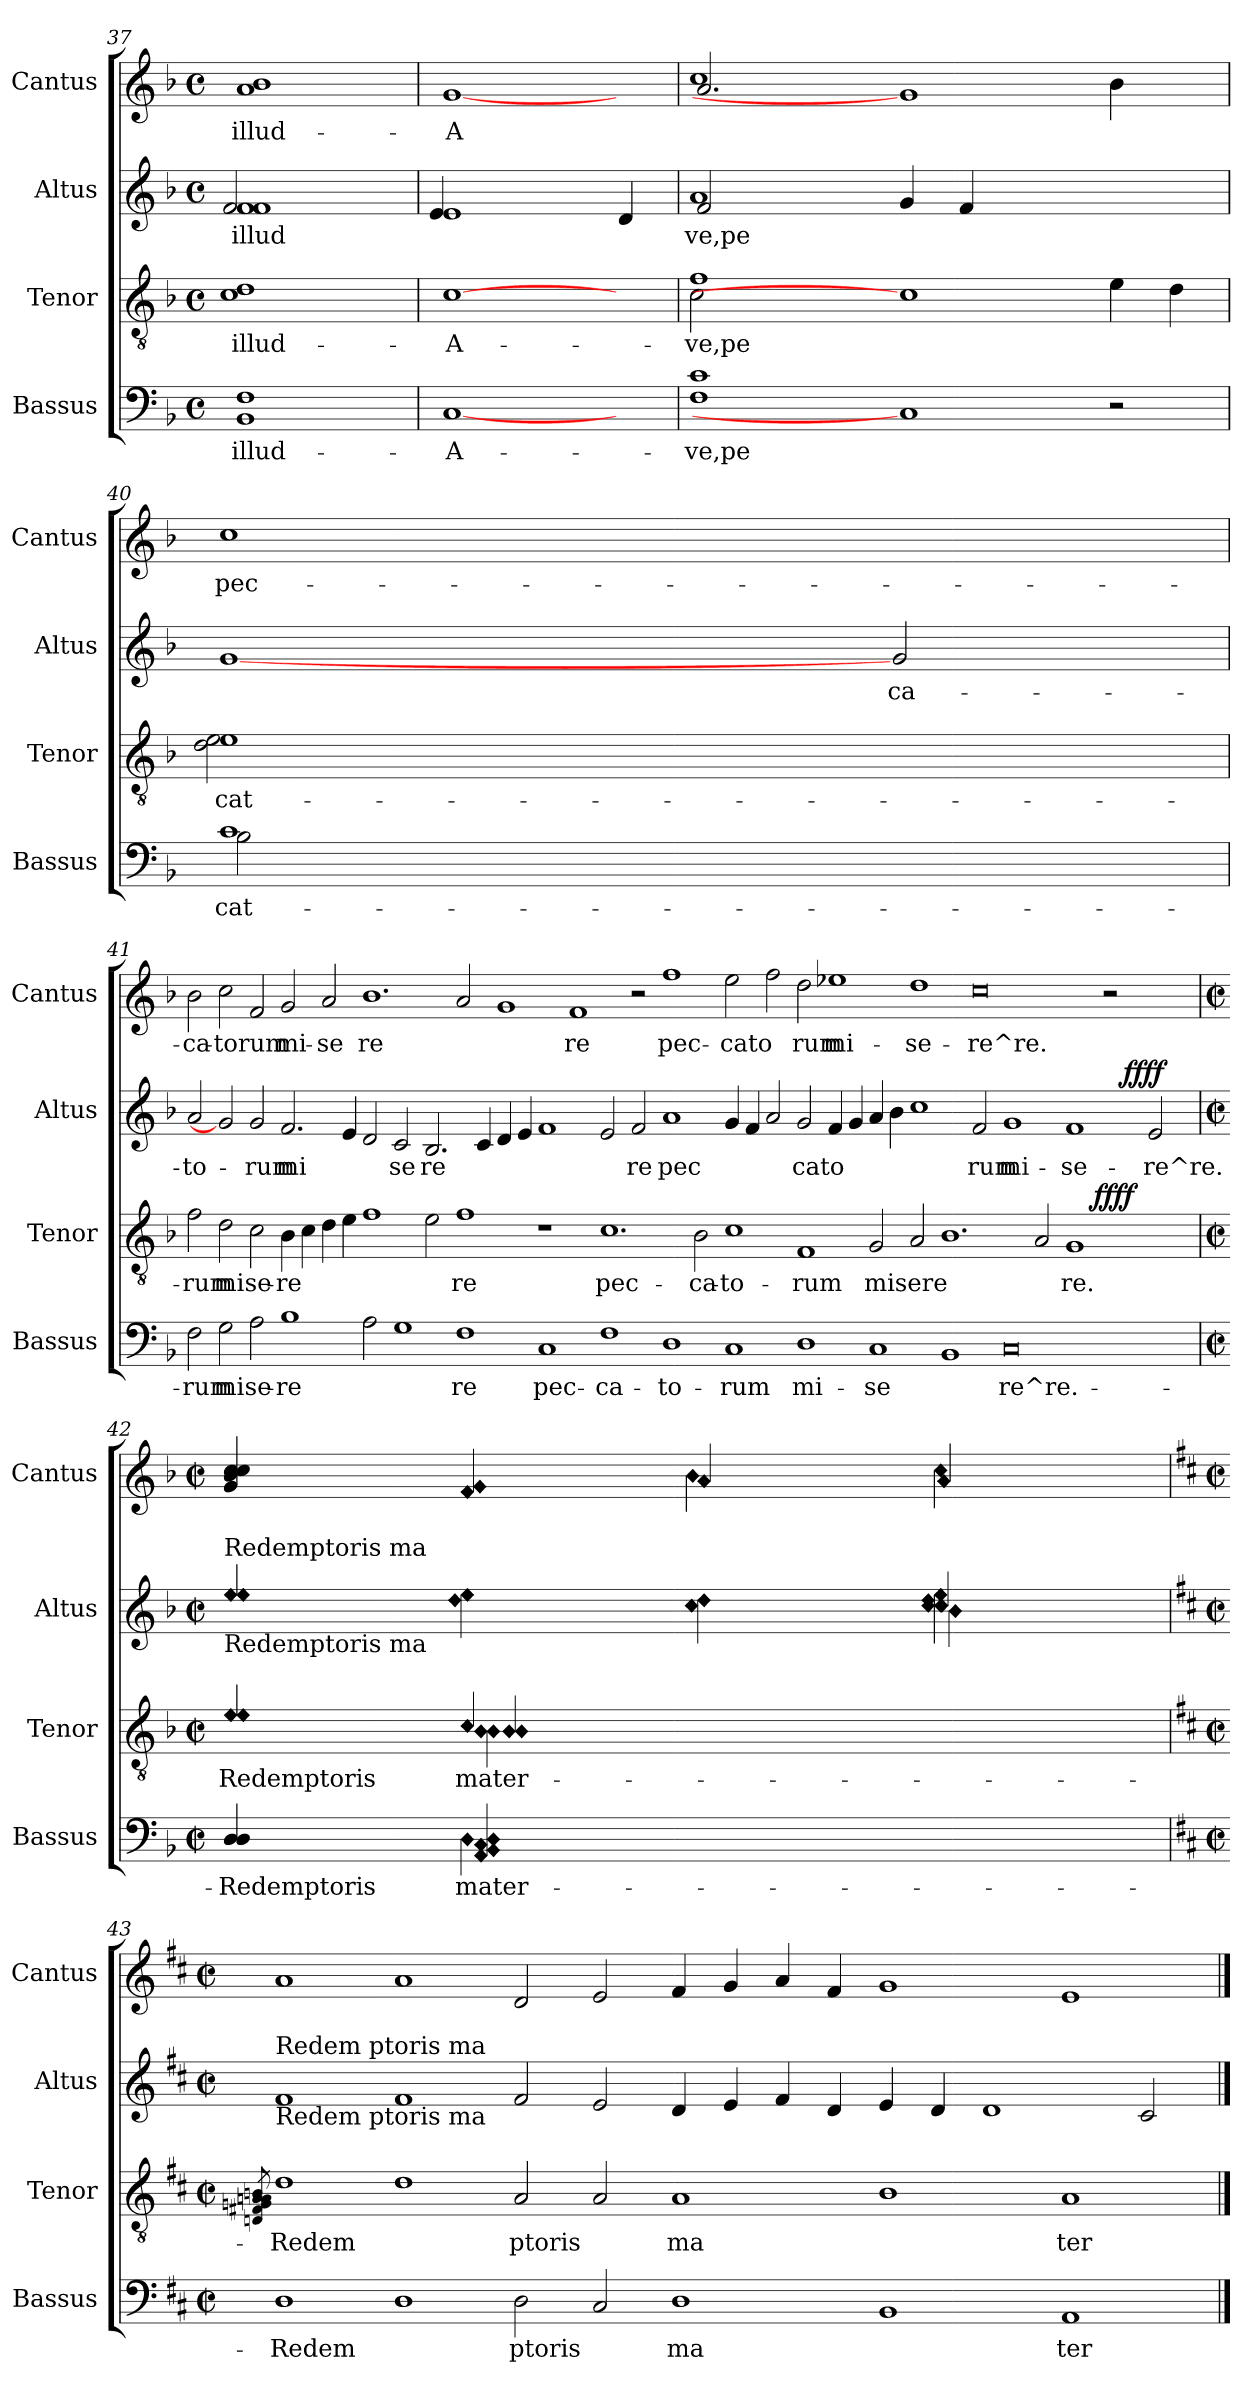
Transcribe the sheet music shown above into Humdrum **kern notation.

**kern	**text	**kern	**text	**dynam	**kern	**text	**dynam	**kern	**text
*part4	*part4	*part3	*part3	*part3	*part2	*part2	*part2	*part1	*part1
*staff4	*staff4	*staff3	*staff3	*staff3	*staff2	*staff2	*staff2	*staff1	*staff1
*I"Bassus	*	*I"Tenor	*	*	*I"Altus	*	*	*I"Cantus	*
*I'Bassus	*	*I'Tenor	*	*	*I'Altus	*	*	*I'Cantus	*
*clefF4	*	*clefGv2	*	*	*clefG2	*	*	*clefG2	*
*k[b-]	*	*k[b-]	*	*	*k[b-]	*	*	*k[b-]	*
*F:	*	*F:	*	*	*F:	*	*	*F:	*
*M4/4	*	*M4/4	*	*	*M4/4	*	*	*M4/4	*
*met(c)	*	*met(c)	*	*	*met(c)	*	*	*met(c)	*
=37	=37	=37	=37	=37	=37	=37	=37	=37	=37
!	!LO:LY:b	!	!LO:LY:b	!	!	!LO:LY:b	!	!	!LO:LY:b
*	*	*	*	*	*^	*	*	*	*
1F 1BB-	illud-	1c 1d	illud-	.	1f 1f	2f/	illud	.	1a 1b-	illud-
.	.	.	.	.	.	2ryy	.	.	.	.
=38!	=38!	=38!	=38!	=38!	=38!	=38!	=38!	=38!	=38!	=38!
!	!LO:LY:b	!	!LO:LY:b	!	!	!	!LO:LY:b	!	!	!LO:LY:b
[1C	-A-	[1c	-A-	.	1e	4e/	.	.	[1g	-A-
.	.	.	.	.	.	1ryy	.	.	.	.
!	!	!	!	!	!	!	!LO:LY:b	!	!	!
4ryy	.	4ryy	.	.	4d/	.	.	.	4ryy	.
=39!	=39!	=39!	=39!	=39!	=39!	=39!	=39!	=39!	=39!	=39!
!	!LO:LY:b	!	!LO:LY:b	!	!	!	!LO:LY:b	!	!	!
*	*	*^	*	*	*	*	*	*	*^	*
1F 1c	-ve,pe	1f	2c\	-ve,pe	.	1a	2f/	ve,pe	.	1cc	2.a/	.
.	.	.	0ryy	.	.	.	1ryy	.	.	.	.	.
.	.	.	.	.	.	.	.	.	.	.	4ryy	.
!	!	!	!	!	!	!	!	!LO:LY:b	!	!	!	!
1C]	.	1c]	.	.	.	4g/	.	.	.	1g]	1.ryy	.
!	!	!	!	!	!	!	!	!LO:LY:b	!	!	!	!
.	.	.	.	.	.	4f/	.	.	.	.	.	.
.	.	.	.	.	.	1ryy	1ryy	.	.	.	.	.
!	!	!	!	!LO:LY:b	!	!	!	!	!	!	!	!LO:LY:b
2r	.	4e\	.	.	.	.	.	.	.	4b-\	.	-
!	!	!	!	!LO:LY:b	!	!	!	!	!	!	!	!
.	.	4d\	.	.	.	.	.	.	.	4ryy	.	.
*	*	*	*	*	*	*v	*v	*	*	*	*	*
*	*	*	*	*	*	*	*	*	*v	*v	*
=40!	=40!	=40!	=40!	=40!	=40!	=40!	=40!	=40!	=40!	=40!
*^	*	*	*	*	*	*	*	*	*	*
!	!	!LO:LY:b	!	!	!LO:LY:b	!	!	!	!	!	!LO:LY:b
1c	2B-\	cat-	1e	2e\ 2d\	cat-	.	[1g	.	.	1cc	pec-
.	2ryy	.	.	2ryy	.	.	.	.	.	.	.
!	!	!	!	!	!	!	!	!LO:LY:b	!	!	!
2ryy	2ryy	.	2ryy	2ryy	.	.	2g/	ca-	.	2ryy	.
!!LO:LB:g=z
=41!	=41!	=41!	=41!	=41!	=41!	=41!	=41!	=41!	=41!	=41!	=41!
!	!	!LO:LY:b	!	!	!LO:LY:b	!	!	!LO:LY:b	!	!	!LO:LY:b
*v	*v	*	*	*	*	*	*^	*	*	*	*
2F\	-rum	2f\	1ryy	-rum	.	2a/	1ryy	-to-	.	2b-\	-ca-
!	!LO:LY:b	!	!	!LO:LY:b	!	!	!	!	!	!	!LO:LY:b
2G\	mi-	2d\	.	mi-	.	2g]	.	.	.	2cc\	-torum
!	!LO:LY:b	!	!	!LO:LY:b	!	!	!	!LO:LY:b	!	!	!LO:LY:b
2A\	-se-	2c\	1ryy	-se-	.	2g/	1ryy	-rum	.	2f/	.
!	!LO:LY:b	!	!	!LO:LY:b	!	!	!	!LO:LY:b	!	!	!LO:LY:b
1B-	-re-	4B-\	.	-re-	.	2.f/	.	mi-	.	2g/	mi-
!	!	!	!	!LO:LY:b	!	!	!	!	!	!	!
.	.	4c\	.	--	.	.	.	.	.	.	.
!	!	!	!	!LO:LY:b	!	!	!	!	!	!	!LO:LY:b
.	.	4d\	1ryy	--	.	.	1ryy	.	.	2a/	-se
!	!	!	!	!LO:LY:b	!	!	!	!LO:LY:b	!	!	!
.	.	4e\	.	--	.	4e/	.	--	.	.	.
!	!LO:LY:b	!	!	!LO:LY:b	!	!	!	!LO:LY:b	!	!	!LO:LY:b
2A\	--	1f	.	--	.	2d/	.	--	.	1.b-	re-
!	!LO:LY:b	!	!	!	!	!	!	!LO:LY:b	!	!	!
1G	--	.	1ryy	.	.	2c/	1ryy	-se	.	.	.
!	!	!	!	!LO:LY:b	!	!	!	!LO:LY:b	!	!	!
.	.	2e\	.	--	.	2.B-/	.	re-	.	.	.
!	!LO:LY:b	!	!	!LO:LY:b	!	!	!	!	!	!	!LO:LY:b
1F	-re	1f	1ryy	-re	.	.	1ryy	.	.	2a/	--
!	!	!	!	!	!	!	!	!LO:LY:b	!	!	!
.	.	.	.	.	.	4c/	.	--	.	.	.
!	!	!	!	!	!	!	!	!LO:LY:b	!	!	!LO:LY:b
.	.	.	.	.	.	4d/	.	--	.	1g	--
!	!	!	!	!	!	!	!	!LO:LY:b	!	!	!
.	.	.	.	.	.	4e/	.	--	.	.	.
!	!LO:LY:b	!	!	!	!	!	!	!LO:LY:b	!	!	!
1C	pec-	1r	1ryy	.	.	1f	1ryy	--	.	.	.
!	!	!	!	!	!	!	!	!	!	!	!LO:LY:b
.	.	.	.	.	.	.	.	.	.	1f	-re
!	!LO:LY:b	!	!	!LO:LY:b	!	!	!	!LO:LY:b	!	!	!
1F	-ca-	1.c	1ryy	pec-	.	2e/	1ryy	--	.	.	.
!	!	!	!	!	!	!	!	!LO:LY:b	!	!	!
.	.	.	.	.	.	2f/	.	-re	.	2r	.
!	!LO:LY:b	!	!	!	!	!	!	!LO:LY:b	!	!	!LO:LY:b
1D	-to-	.	1ryy	.	.	1a	1ryy	pec-	.	1ff	pec-
!	!	!	!	!LO:LY:b	!	!	!	!	!	!	!
.	.	2B-\	.	-ca-	.	.	.	.	.	.	.
!	!LO:LY:b	!	!	!LO:LY:b	!	!	!	!LO:LY:b	!	!	!LO:LY:b
1C	-rum	1c	1ryy	-to-	.	4g/	1ryy	--	.	2ee\	-cato-
!	!	!	!	!	!	!	!	!LO:LY:b	!	!	!
.	.	.	.	.	.	4f/	.	--	.	.	.
!	!	!	!	!	!	!	!	!LO:LY:b	!	!	!LO:LY:b
.	.	.	.	.	.	2a/	.	--	.	2ff\	--
!	!LO:LY:b	!	!	!LO:LY:b	!	!	!	!LO:LY:b	!	!	!LO:LY:b
1D	mi-	1F	1ryy	-rum	.	2g/	1ryy	-cato-	.	2dd\	-rum
!	!	!	!	!	!	!	!	!LO:LY:b	!	!	!LO:LY:b
.	.	.	.	.	.	4f/	.	--	.	1ee-X	mi-
!	!	!	!	!	!	!	!	!LO:LY:b	!	!	!
.	.	.	.	.	.	4g/	.	--	.	.	.
!	!LO:LY:b	!	!	!LO:LY:b	!	!	!	!LO:LY:b	!	!	!
1C	-se-	2G/	1ryy	misere-	.	4a/	1ryy	--	.	.	.
!	!	!	!	!	!	!	!	!LO:LY:b	!	!	!
.	.	.	.	.	.	4b-\	.	--	.	.	.
!	!	!	!	!LO:LY:b	!	!	!	!LO:LY:b	!	!	!LO:LY:b
.	.	2A/	.	--	.	1cc	.	--	.	1dd	-se-
!	!LO:LY:b	!	!	!LO:LY:b	!	!	!	!	!	!	!
1BB-	--	1.B-	1ryy	--	.	.	1ryy	.	.	.	.
!	!	!	!	!	!	!	!	!LO:LY:b	!	!	!LO:LY:b
.	.	.	.	.	.	2f/	.	-rum	.	0cc	-re^re.-
!	!LO:LY:b	!	!	!	!	!	!	!LO:LY:b	!	!	!
0C	-re^re.-	.	1ryy	.	.	1g	1ryy	mi-	.	.	.
!	!	!	!	!LO:LY:b	!	!	!	!	!	!	!
.	.	2A/	.	--	.	.	.	.	.	.	.
!	!	!	!	!LO:LY:b	!	!	!	!LO:LY:b	!	!	!
.	.	1G	4..ryy	-re.	.	1f	2ryy	-se-	.	.	.
!	!	!	!	!	!LO:DY:b	!	!	!	!	!	!
.	.	.	1ryy	.	ffff	.	.	.	.	.	.
.	.	.	.	.	.	.	8ryy	.	.	2r	.
.	.	.	.	.	.	.	32.ryy	.	.	.	.
!	!	!	!	!	!	!	!	!	!LO:DY:b	!	!
.	.	.	.	.	.	.	2ryy	.	ffff	.	.
!	!	!	!	!	!	!	!	!LO:LY:b	!	!	!
2ryy	.	2ryy	.	.	.	2e/	.	-re^re.-	.	2ryy	.
.	.	.	.	.	.	.	4ryy	.	.	.	.
.	.	.	.	.	.	.	16ryy	.	.	.	.
.	.	.	16ryy	.	.	.	.	.	.	.	.
.	.	.	.	.	.	.	64ryy	.	.	.	.
*	*	*v	*v	*	*	*	*	*	*	*	*
*	*	*	*	*	*v	*v	*	*	*	*
!!LO:PB:g=z
=42!	=42!	=42!	=42!	=42!	=42!	=42!	=42!	=42!	=42!
*M2/2	*	*M2/2	*	*	*M2/2	*	*	*M2/2	*
*met(c|)	*	*met(c|)	*	*	*met(c|)	*	*	*met(c|)	*
*	*	*^	*	*	*^	*	*	*	*
!	!	!	!	!	!	!LO:TX:a:t=Redemptoris ma	!	!	!	!	!
!	!	!	!	!	!	!LO:TX:b:t=Redemptoris ma	!	!	!	!	!
!LO:N:n=1:head=diamond	!	!	!	!	!	!	!	!	!	!	!
!LO:N:n=2:head=diamond	!LO:LY:b	!LO:N:n=1:head=diamond	!	!	!	!	!	!	!	!	!
*^	*	*	*	*	*	*	*	*	*	*	*
!	!	!	!LO:N:n=2:head=diamond	!	!LO:LY:b	!	!LO:N:n=1:head=diamond	!	!	!	!	!
*	*	*	*	*^	*	*	*	*	*	*	*	*
!	!	!	!	!	!	!	!	!LO:N:n=2:head=diamond	!	!LO:LY:b	!	!LO:N:n=1:head=diamond	!
*	*	*	*	*	*	*	*	*	*^	*	*	*	*
!	!	!	!	!	!	!	!	!	!	!	!	!	!LO:N:n=2:head=diamond	!
!	!	!	!	!	!	!	!	!	!	!	!	!	!LO:N:n=3:head=diamond	!
!	!	!	!	!	!	!	!	!	!	!	!	!	!LO:N:n=4:head=diamond	!LO:LY:b
*	*	*	*	*	*	*	*	*	*	*	*	*	*^	*
4D/ 4D/	4ryy	-Redemptoris	4e/ 4e/	4ryy	4ryy	Redemptoris	.	4ee/ 4ee/	2.ryy	2.ryy	--	.	4cc/ 4cc/ 4b-/ 4g/	2ryy	--
!LO:N:head=diamond	!LO:N:n=1:head=diamond	!	!	!	!	!	!	!	!	!	!	!	!	!	!
!	!LO:N:n=2:head=diamond	!	!	!	!	!	!	!	!	!	!	!	!	!	!
!	!LO:N:n=3:head=diamond	!	!	!	!	!	!	!	!	!	!	!	!	!	!
!	!LO:N:n=4:head=diamond	!LO:LY:b	!LO:N:head=diamond	!LO:N:n=1:head=diamond	!	!	!	!	!	!	!	!	!	!	!
!	!	!	!	!LO:N:n=2:head=diamond	!LO:N:n=1:head=diamond	!	!	!	!	!	!	!	!	!	!
!	!	!	!	!	!LO:N:n=2:head=diamond	!LO:LY:b	!	!LO:N:n=1:head=diamond	!	!	!	!	!	!	!
!	!	!	!	!	!	!	!	!LO:N:n=2:head=diamond	!	!	!LO:LY:b	!	!LO:N:n=1:head=diamond	!	!
!	!	!	!	!	!	!	!	!	!	!	!	!	!LO:N:n=2:head=diamond	!	!LO:LY:b
4D\	4D/ 4C/ 4BB-/ 4AA/	mater-	4c/	4B-\ 4B-\	4B-/ 4B-/	mater-	.	4ee\ 4dd\	.	.	--	.	4f/ 4g/	.	--
!	!	!	!	!	!	!	!	!LO:N:n=1:head=diamond	!	!	!	!	!	!	!
!	!	!	!	!	!	!	!	!LO:N:n=2:head=diamond	!	!	!LO:LY:b	!	!LO:N:head=diamond	!LO:N:head=diamond	!LO:LY:b
2ryy	2ryy	.	2ryy	2ryy	2ryy	.	.	4cc\ 4dd\	.	.	--	.	4a/	4b-\	--
!	!	!	!	!	!	!	!	!LO:N:n=1:head=diamond	!	!	!	!	!	!	!
!	!	!	!	!	!	!	!	!LO:N:n=2:head=diamond	!	!	!	!	!	!	!
!	!	!	!	!	!	!	!	!LO:N:n=3:head=diamond	!	!	!	!	!	!	!
!	!	!	!	!	!	!	!	!LO:N:n=4:head=diamond	!LO:N:head=diamond	!LO:N:head=diamond	!LO:LY:b	!	!LO:N:head=diamond	!LO:N:head=diamond	!LO:LY:b
.	.	.	.	.	.	.	.	4ee\ 4dd\ 4cc\ 4cc\	4cc/	4b-\	--	.	4cc\	4a/	--
*v	*v	*	*	*	*	*	*	*v	*v	*v	*	*	*v	*v	*
*	*	*v	*v	*v	*	*	*	*	*	*	*
=43!	=43!	=43!	=43!	=43!	=43!	=43!	=43!	=43!	=43!
*k[f#c#]	*	*k[f#c#]	*	*	*k[f#c#]	*	*	*k[f#c#]	*
*D:	*	*D:	*	*	*D:	*	*	*D:	*
*M2/2	*	*M2/2	*	*	*M2/2	*	*	*M2/2	*
*met(c|)	*	*met(c|)	*	*	*met(c|)	*	*	*met(c|)	*
.	.	8qDn/ 8qF#X/ 8qGn/ 8qAn/ 8qBn/ 8qAn/	.	.	.	.	.	.	.
!	!	!	!	!	!LO:TX:a:t=Redem ptoris ma	!	!	!	!
!	!	!	!	!	!LO:TX:b:t=Redem ptoris ma	!	!	!	!
!	!LO:LY:b	!	!LO:LY:b	!	!	!LO:LY:b	!	!	!LO:LY:b
1D	-Redem-	1d	-Redem-	.	1f#	--	.	1a	--
!	!LO:LY:b	!	!LO:LY:b	!	!	!LO:LY:b	!	!	!LO:LY:b
1D	--	1d	--	.	1f#	--	.	1a	--
!	!LO:LY:b	!	!LO:LY:b	!	!	!LO:LY:b	!	!	!LO:LY:b
2D\	-ptoris	2A/	-ptoris	.	2f#/	--	.	2d/	--
!	!LO:LY:b	!	!LO:LY:b	!	!	!LO:LY:b	!	!	!LO:LY:b
2C#/	.	2A/	.	.	2e/	--	.	2e/	--
!	!LO:LY:b	!	!LO:LY:b	!	!	!LO:LY:b	!	!	!LO:LY:b
1D	ma-	1A	ma-	.	4d/	--	.	4f#/	--
!	!	!	!	!	!	!LO:LY:b	!	!	!LO:LY:b
.	.	.	.	.	4e/	--	.	4g/	--
!	!	!	!	!	!	!LO:LY:b	!	!	!LO:LY:b
.	.	.	.	.	4f#/	--	.	4a/	--
!	!	!	!	!	!	!LO:LY:b	!	!	!LO:LY:b
.	.	.	.	.	4d/	--	.	4f#/	--
!	!LO:LY:b	!	!LO:LY:b	!	!	!LO:LY:b	!	!	!LO:LY:b
1BB	--	1B	--	.	4e/	--	.	1g	--
!	!	!	!	!	!	!LO:LY:b	!	!	!
.	.	.	.	.	4d/	--	.	.	.
!	!	!	!	!	!	!LO:LY:b	!	!	!
.	.	.	.	.	1d	--	.	.	.
!	!LO:LY:b	!	!LO:LY:b	!	!	!	!	!	!LO:LY:b
1AA	-ter	1A	-ter	.	.	.	.	1e	--
!	!	!	!	!	!	!LO:LY:b	!	!	!
.	.	.	.	.	2c#/	--	.	.	.
==	==	==	==	==	==	==	==	==	==
*-	*-	*-	*-	*-	*-	*-	*-	*-	*-
